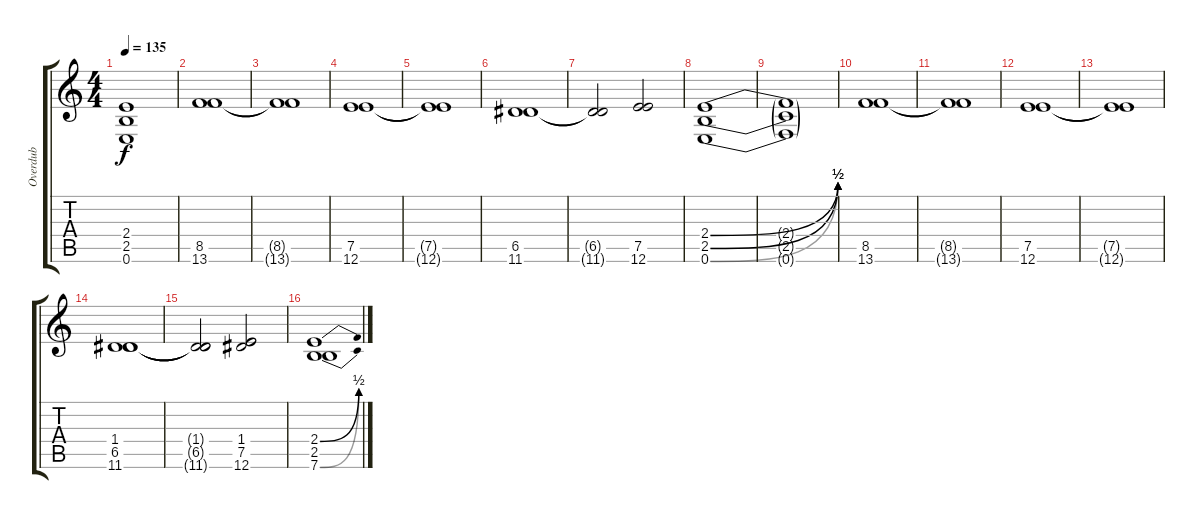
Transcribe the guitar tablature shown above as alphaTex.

\track ("Overdub" "Overdub") {instrument distortionguitar}
\staff {score tabs}
\tuning (E4 B3 G3 D3 A2 E2) {hide}
\ts (4 4)
\tempo 135
\clef g2
\ks c
(2.4{t} 2.5{t} 0.6{t}).1{dy f} |
(8.5 13.6).1 |
(8.5{t} 13.6{t}).1 |
(7.5 12.6).1 |
(7.5{t} 12.6{t}).1 |
(6.5 11.6).1 |
(6.5{t} 11.6{t}).2 (7.5 12.6).2 |
(2.4{be (bend 0 0 60 2)} 2.5{be (bend 0 0 60 2)} 0.6{be (bend 0 0 60 2)}).1{volume 16 balance 8 instrument stringensemble1} |
(2.4{t} 2.5{t} 0.6{t}).1 |
(8.5 13.6).1 |
(8.5{t} 13.6{t}).1 |
(7.5 12.6).1 |
(7.5{t} 12.6{t}).1 |
(1.4 6.5 11.6).1 |
(1.4{t} 6.5{t} 11.6{t}).2 (1.4 7.5 12.6).2 |
(2.4{be (bend 0 0 60 2)} 2.5 7.6{be (bend 0 0 60 2)}).1
